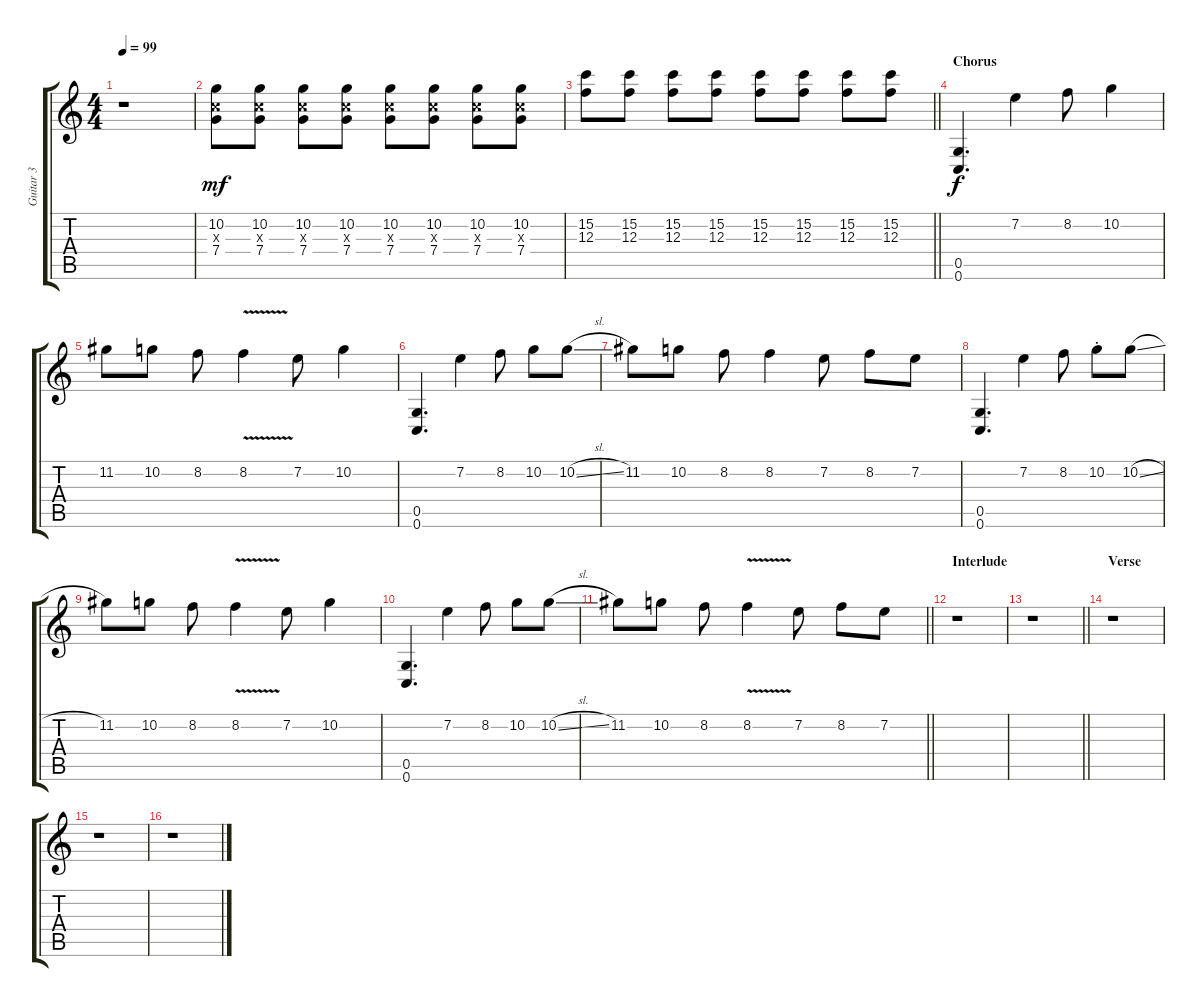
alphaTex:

\track ("Guitar 3" "Guitar 3") {instrument distortionguitar}
\staff {score tabs}
\tuning (D4 A3 F3 C3 G2 C2) {hide}
\ts (4 4)
\tempo 99
\clef g2
\ks c
r.1{dy mf} |
(10.2 7.3{x} 7.4).8 (10.2 7.3{x} 7.4).8 (10.2 7.3{x} 7.4).8 (10.2 7.3{x} 7.4).8 (10.2 7.3{x} 7.4).8 (10.2 7.3{x} 7.4).8 (10.2 7.3{x} 7.4).8 (10.2 7.3{x} 7.4).8 |
\barLineRight lightlight
(15.2 12.3).8 (15.2 12.3).8 (15.2 12.3).8 (15.2 12.3).8 (15.2 12.3).8 (15.2 12.3).8 (15.2 12.3).8 (15.2 12.3).8 |
\section ("" "Chorus")
(0.5 0.6).4{d dy f} 7.2.4 8.2.8 10.2.4 |
11.2.8 10.2.8 8.2.8 8.2{v}.4 7.2.8 10.2.4 |
(0.5 0.6).4{d} 7.2.4 8.2.8 10.2.8 10.2{sl}.8 |
11.2.8 10.2.8 8.2.8 8.2.4 7.2.8 8.2.8 7.2.8 |
(0.5 0.6).4{d} 7.2.4 8.2.8 10.2{st}.8 10.2{sl}.8 |
11.2.8 10.2.8 8.2.8 8.2{v}.4 7.2.8 10.2.4 |
(0.5 0.6).4{d} 7.2.4 8.2.8 10.2.8 10.2{sl}.8 |
\barLineRight lightlight
11.2.8 10.2.8 8.2.8 8.2{v}.4 7.2.8 8.2.8 7.2.8 |
\section ("" "Interlude")
r.1 |
\barLineRight lightlight
r.1 |
\section ("" "Verse")
r.1 |
r.1 |
r.1
